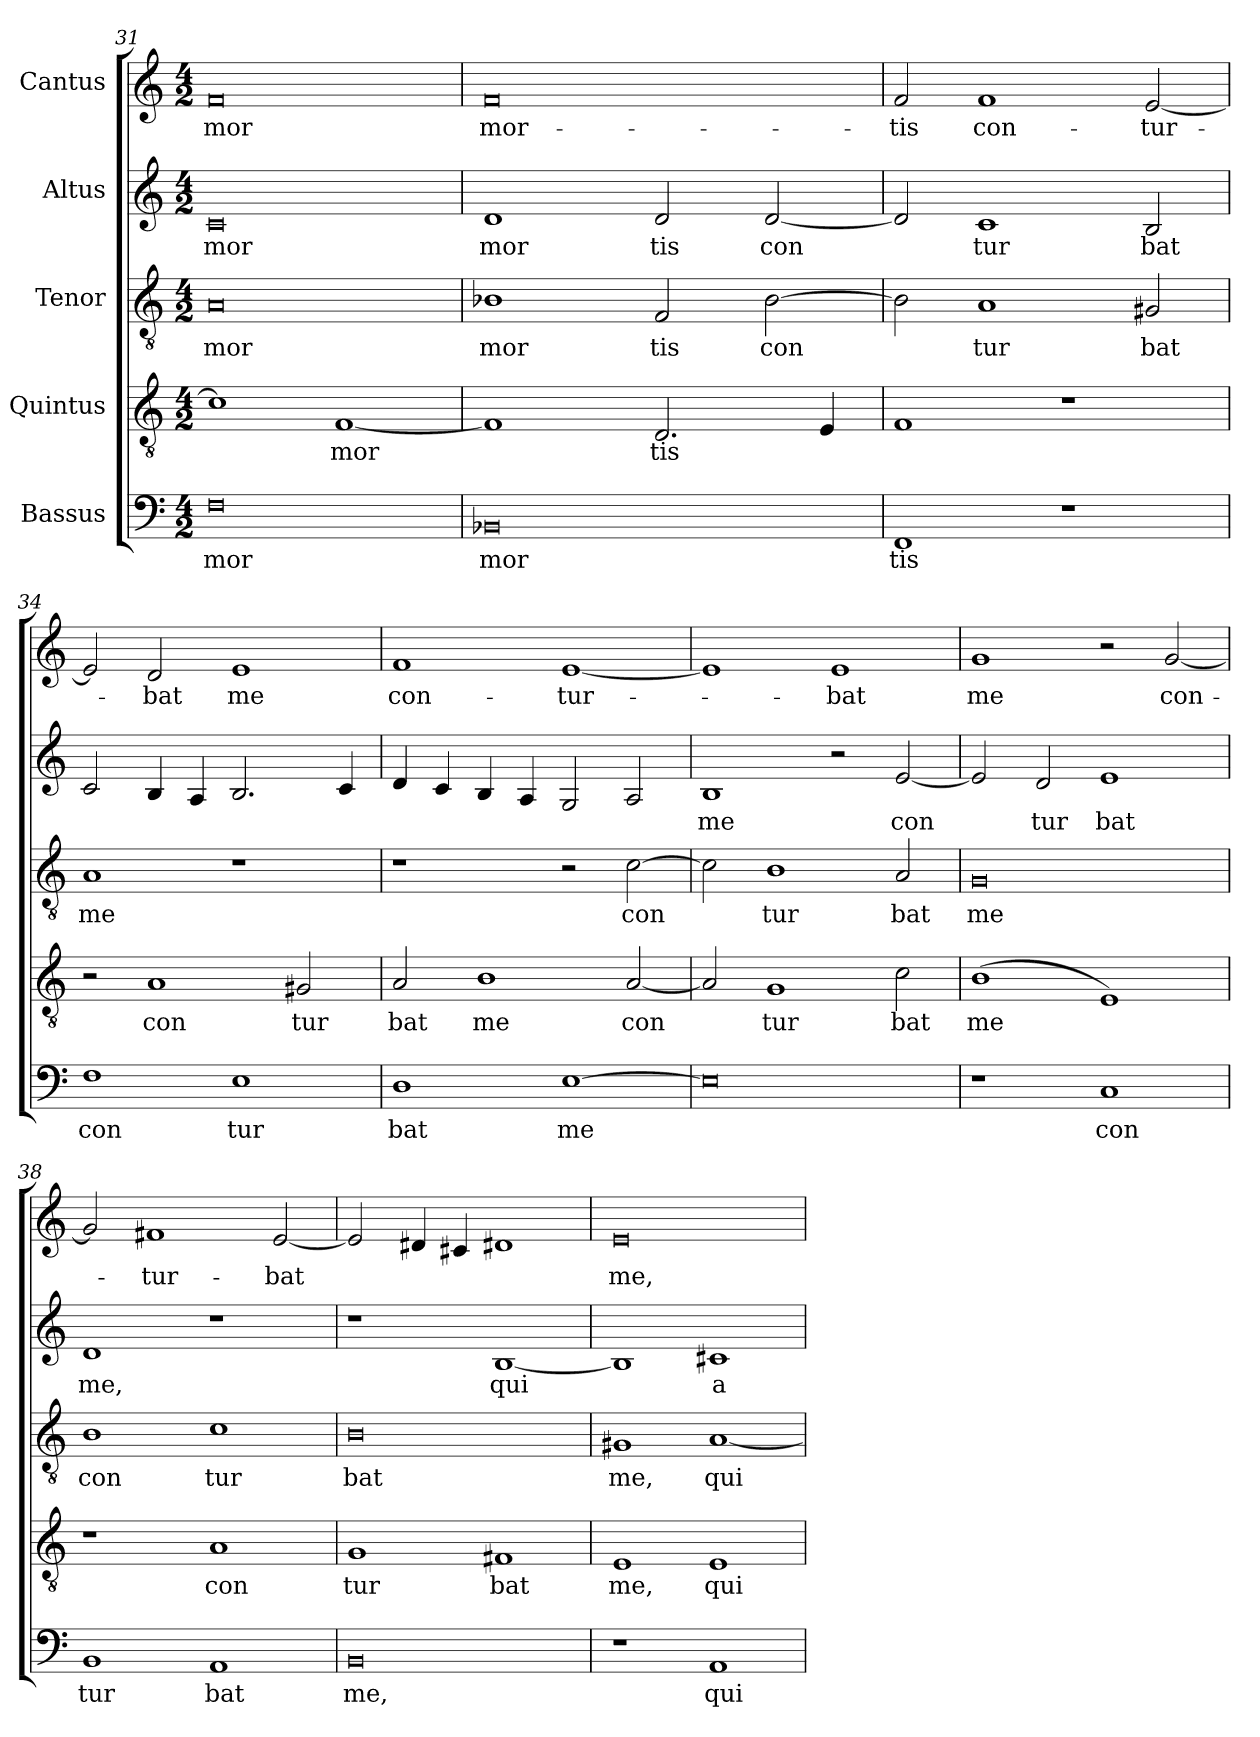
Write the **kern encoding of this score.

**kern	**text	**kern	**text	**kern	**text	**kern	**text	**kern	**text
*part5	*part5	*part4	*part4	*part3	*part3	*part2	*part2	*part1	*part1
*staff5	*staff5	*staff4	*staff4	*staff3	*staff3	*staff2	*staff2	*staff1	*staff1
*I"Bassus	*	*I"Quintus	*	*I"Tenor	*	*I"Altus	*	*I"Cantus	*
*clefF4	*	*clefGv2	*	*clefGv2	*	*clefG2	*	*clefG2	*
*M4/2	*	*M4/2	*	*M4/2	*	*M4/2	*	*M4/2	*
=31	=31	=31	=31	=31	=31	=31	=31	=31	=31
!	!LO:LY:b:cj	!	!	!	!LO:LY:b:cj	!	!LO:LY:b:cj	!	!LO:LY:b:cj
0F	mor	1c]	.	0A	mor	0c	mor	0f	-mor
!	!	!	!LO:LY:b	!	!	!	!	!	!
.	.	[>1F	mor	.	.	.	.	.	.
!!LO:LB:g=z
=32	=32	=32	=32	=32	=32	=32	=32	=32	=32
!	!LO:LY:b:cj	!	!	!	!LO:LY:b:cj	!	!LO:LY:b:cj	!	!LO:LY:b:cj
*	*	*^	*	*	*	*	*	*	*
0BB-X	mor	1F]	4ryy	.	1B-X	mor	1d	mor	0f	mor-
.	.	.	64ryy	.	.	.	.	.	.	.
.	.	.	1ryy	.	.	.	.	.	.	.
!	!	!	!	!LO:LY:b:cj	!	!LO:LY:b:cj	!	!LO:LY:b:cj	!	!
.	.	2.D/	.	tis	2F/	tis	2d/	tis	.	.
.	.	.	2ryy	.	.	.	.	.	.	.
!	!	!	!	!	!	!LO:LY:b	!	!LO:LY:b	!	!
.	.	.	.	.	[>2B-\	con	[<2d/	con	.	.
.	.	4E/	.	.	.	.	.	.	.	.
.	.	.	8...ryy	.	.	.	.	.	.	.
=33	=33	=33	=33	=33	=33	=33	=33	=33	=33	=33
!	!LO:LY:b:cj	!	!	!	!	!	!	!	!	!LO:LY:b:cj
*	*	*v	*v	*	*	*	*	*	*	*
1FF	tis	1F	.	2B-\]	.	2d/]	.	2f/	-tis
!	!	!	!	!	!LO:LY:b:cj	!	!LO:LY:b:cj	!	!LO:LY:b:cj
.	.	.	.	1A	tur	1c	tur	1f	con-
1r	.	1r	.	.	.	.	.	.	.
!	!	!	!	!	!LO:LY:b:cj	!	!LO:LY:b	!	!LO:LY:b:cj
.	.	.	.	2G#X/	bat	2B/	bat	[<2e/	-tur-
=34	=34	=34	=34	=34	=34	=34	=34	=34	=34
!	!LO:LY:b:cj	!	!	!	!LO:LY:b:cj	!	!	!	!
1F	con	2r	.	1A	me	2c/	.	2e/]	.
!	!	!	!LO:LY:b:cj	!	!	!	!	!	!LO:LY:b:cj
.	.	1A	con	.	.	4B/	.	2d/	-bat
.	.	.	.	.	.	4A/	.	.	.
!	!LO:LY:b:cj	!	!	!	!	!	!	!	!LO:LY:b:cj
1E	tur	.	.	1r	.	2.B/	.	1e	me
!	!	!	!LO:LY:b:cj	!	!	!	!	!	!
.	.	2G#X/	tur	.	.	.	.	.	.
.	.	.	.	.	.	4c/	.	.	.
=35	=35	=35	=35	=35	=35	=35	=35	=35	=35
!	!LO:LY:b:cj	!	!LO:LY:b:cj	!	!	!	!	!	!LO:LY:b:cj
1D	bat	2A/	bat	1r	.	4d/	.	1f	con-
.	.	.	.	.	.	4c/	.	.	.
!	!	!	!LO:LY:b:cj	!	!	!	!	!	!
.	.	1B	me	.	.	4B/	.	.	.
.	.	.	.	.	.	4A/	.	.	.
!	!LO:LY:b:cj	!	!	!	!	!	!	!	!LO:LY:b:cj
[>1E	me	.	.	2r	.	2G/	.	[<1e	-tur-
!	!	!	!LO:LY:b	!	!LO:LY:b	!	!	!	!
.	.	[<2A/	con	[>2c\	con	2A/	.	.	.
=36	=36	=36	=36	=36	=36	=36	=36	=36	=36
!	!	!	!	!	!	!	!LO:LY:b:cj	!	!
0E]	.	2A/]	.	2c\]	.	1B	me	1e]	.
!	!	!	!LO:LY:b:cj	!	!LO:LY:b:cj	!	!	!	!
.	.	1G	tur	1B	tur	.	.	.	.
!	!	!	!	!	!	!	!	!	!LO:LY:b:cj
.	.	.	.	.	.	2r	.	1e	-bat
!	!	!	!LO:LY:b:cj	!	!LO:LY:b:cj	!	!LO:LY:b	!	!
.	.	2c\	bat	2A/	bat	[<2e/	con	.	.
=37	=37	=37	=37	=37	=37	=37	=37	=37	=37
!	!	!	!LO:LY:b:cj	!	!LO:LY:b:cj	!	!	!	!LO:LY:b:cj
1r	.	(>1B	me	0G	me	2e/]	.	1g	me
!	!	!	!	!	!	!	!LO:LY:b:cj	!	!
.	.	.	.	.	.	2d/	tur	.	.
!	!LO:LY:b:cj	!	!	!	!	!	!LO:LY:b:cj	!	!
1C	con	1E)	.	.	.	1e	bat	2r	.
!	!	!	!	!	!	!	!	!	!LO:LY:b
.	.	.	.	.	.	.	.	[<2g/	con-
=38	=38	=38	=38	=38	=38	=38	=38	=38	=38
!	!LO:LY:b:cj	!	!	!	!LO:LY:b:cj	!	!LO:LY:b:cj	!	!
1BB	tur	1r	.	1B	con	1d	me,	2g/]	.
!	!	!	!	!	!	!	!	!	!LO:LY:b:cj
.	.	.	.	.	.	.	.	1f#X	-tur-
!	!LO:LY:b:cj	!	!LO:LY:b:cj	!	!LO:LY:b:cj	!	!	!	!
1AA	bat	1A	con	1c	tur	1r	.	.	.
!	!	!	!	!	!	!	!	!	!LO:LY:b
.	.	.	.	.	.	.	.	[>2e/	-bat
!!LO:PB:g=z
=39	=39	=39	=39	=39	=39	=39	=39	=39	=39
!	!LO:LY:b:cj	!	!LO:LY:b:cj	!	!LO:LY:b:cj	!	!	!	!
0BB	me,	1G	tur	0B	bat	1r	.	2e/]	.
.	.	.	.	.	.	.	.	4d#/	.
.	.	.	.	.	.	.	.	4c#/	.
!	!	!	!LO:LY:b:cj	!	!	!	!LO:LY:b:cj	!	!
.	.	1F#X	bat	.	.	[<1B	qui	1d#X	.
=40	=40	=40	=40	=40	=40	=40	=40	=40	=40
!	!	!	!LO:LY:b:cj	!	!LO:LY:b:cj	!	!	!	!LO:LY:b:cj
1r	.	1E	me,	1G#X	me,	1B]	.	0e	me,
!	!LO:LY:b:cj	!	!LO:LY:b:cj	!	!LO:LY:b:cj	!	!LO:LY:b:cj	!	!
1AA	qui-	1E	qui	[<1A	qui-	1c#X	a	.	.
=	=	=	=	=	=	=	=	=	=
*-	*-	*-	*-	*-	*-	*-	*-	*-	*-
